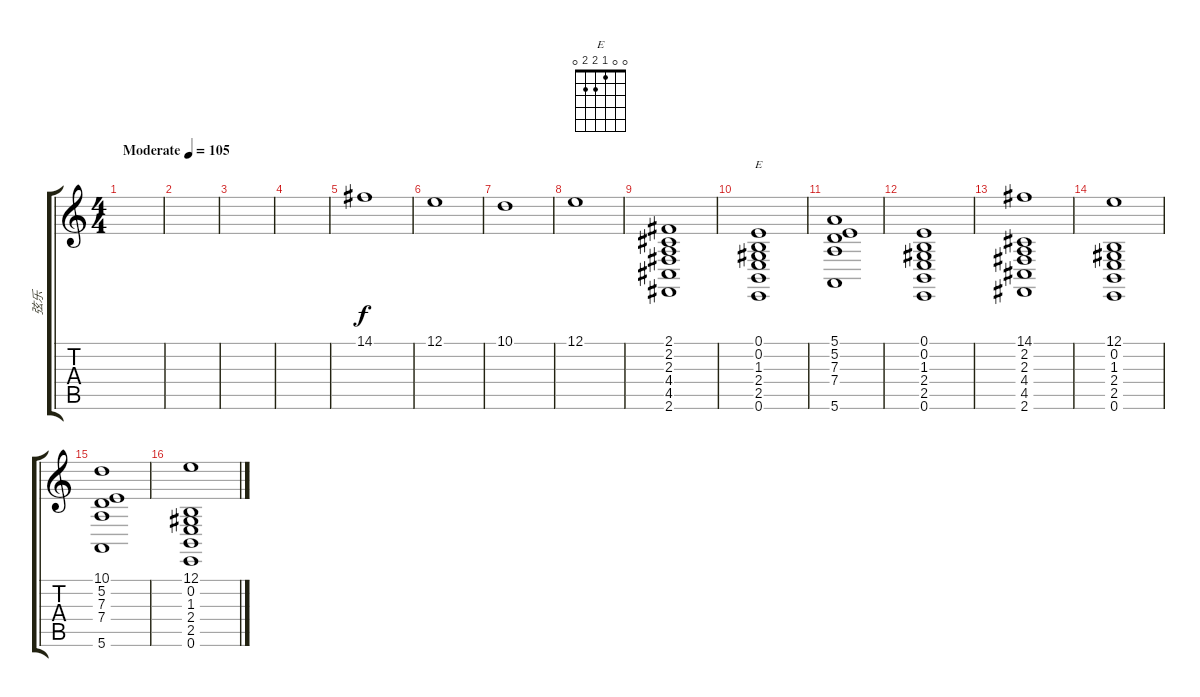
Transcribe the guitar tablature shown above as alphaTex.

\track ("弦乐" "弦乐") {instrument stringensemble1}
\staff {score tabs}
\tuning (E4 B3 G3 D3 A2 E2) {hide}
\chord ("E" 0 0 1 2 2 0)
\ts (4 4)
\tempo (105 "Moderate")
\clef g2
\ks c
|
|
|
|
14.1.1 |
12.1.1 |
10.1.1 |
12.1.1 |
(2.1 2.2 2.3 4.4 4.5 2.6).1 |
(0.1 0.2 1.3 2.4 2.5 0.6).1{ch "E"} |
(5.1 5.2 7.3 7.4 5.6).1 |
(0.1 0.2 1.3 2.4 2.5 0.6).1 |
(14.1 2.2 2.3 4.4 4.5 2.6).1 |
(12.1 0.2 1.3 2.4 2.5 0.6).1 |
(10.1 5.2 7.3 7.4 5.6).1 |
(12.1 0.2 1.3 2.4 2.5 0.6).1
